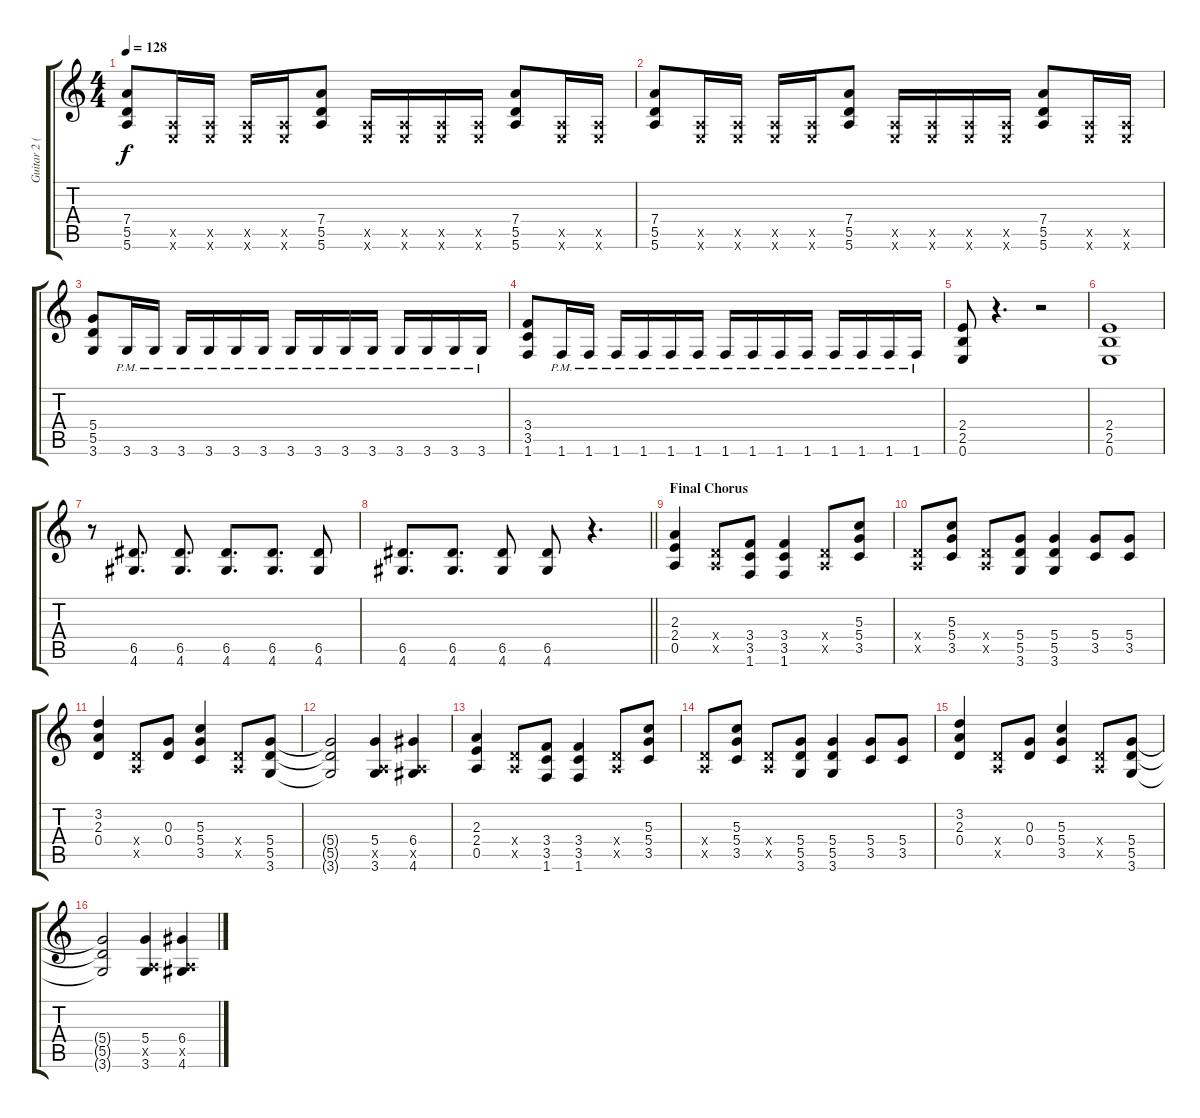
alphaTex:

\track ("Guitar 2 (Amen)" "Guitar 2 (") {instrument overdrivenguitar}
\staff {score tabs}
\tuning (E4 B3 G3 D3 A2 E2) {hide}
\ts (4 4)
\tempo 128
\clef g2
\ks c
(7.4 5.5 5.6).8{dy f} (0.5{x} 0.6{x}).16 (0.5{x} 0.6{x}).16 (0.5{x} 0.6{x}).16 (0.5{x} 0.6{x}).16 (7.4 5.5 5.6).8 (0.5{x} 0.6{x}).16 (0.5{x} 0.6{x}).16 (0.5{x} 0.6{x}).16 (0.5{x} 0.6{x}).16 (7.4 5.5 5.6).8 (0.5{x} 0.6{x}).16 (0.5{x} 0.6{x}).16 |
(7.4 5.5 5.6).8 (0.5{x} 0.6{x}).16 (0.5{x} 0.6{x}).16 (0.5{x} 0.6{x}).16 (0.5{x} 0.6{x}).16 (7.4 5.5 5.6).8 (0.5{x} 0.6{x}).16 (0.5{x} 0.6{x}).16 (0.5{x} 0.6{x}).16 (0.5{x} 0.6{x}).16 (7.4 5.5 5.6).8 (0.5{x} 0.6{x}).16 (0.5{x} 0.6{x}).16 |
(5.4 5.5 3.6).8 3.6{pm}.16 3.6{pm}.16 3.6{pm}.16 3.6{pm}.16 3.6{pm}.16 3.6{pm}.16 3.6{pm}.16 3.6{pm}.16 3.6{pm}.16 3.6{pm}.16 3.6{pm}.16 3.6{pm}.16 3.6{pm}.16 3.6{pm}.16 |
(3.4 3.5 1.6).8 1.6{pm}.16 1.6{pm}.16 1.6{pm}.16 1.6{pm}.16 1.6{pm}.16 1.6{pm}.16 1.6{pm}.16 1.6{pm}.16 1.6{pm}.16 1.6{pm}.16 1.6{pm}.16 1.6{pm}.16 1.6{pm}.16 1.6{pm}.16 |
(2.4 2.5 0.6).8 r.4{d} r.2 |
(2.4 2.5 0.6).1 |
r.8 (6.5 4.6).8{d} (6.5 4.6).8{d} (6.5 4.6).8{d} (6.5 4.6).8{d} (6.5 4.6).8 |
\barLineRight lightlight
(6.5 4.6).8{d} (6.5 4.6).8{d} (6.5 4.6).8 (6.5 4.6).8 r.4{d} |
\section ("" "Final Chorus")
(2.3 2.4 0.5).4 (0.4{x} 0.5{x}).8 (3.4 3.5 1.6).8 (3.4 3.5 1.6).4 (0.4{x} 0.5{x}).8 (5.3 5.4 3.5).8 |
(0.4{x} 0.5{x}).8 (5.3 5.4 3.5).8 (0.4{x} 0.5{x}).8 (5.4 5.5 3.6).8 (5.4 5.5 3.6).4 (5.4 3.5).8 (5.4 3.5).8 |
(3.2 2.3 0.4).4 (0.4{x} 0.5{x}).8 (0.3 0.4).8 (5.3 5.4 3.5).4 (0.4{x} 0.5{x}).8 (5.4 5.5 3.6).8 |
(5.4{t} 5.5{t} 3.6{t}).2 (5.4 0.5{x} 3.6).4 (6.4 0.5{x} 4.6).4 |
(2.3 2.4 0.5).4 (0.4{x} 0.5{x}).8 (3.4 3.5 1.6).8 (3.4 3.5 1.6).4 (0.4{x} 0.5{x}).8 (5.3 5.4 3.5).8 |
(0.4{x} 0.5{x}).8 (5.3 5.4 3.5).8 (0.4{x} 0.5{x}).8 (5.4 5.5 3.6).8 (5.4 5.5 3.6).4 (5.4 3.5).8 (5.4 3.5).8 |
(3.2 2.3 0.4).4 (0.4{x} 0.5{x}).8 (0.3 0.4).8 (5.3 5.4 3.5).4 (0.4{x} 0.5{x}).8 (5.4 5.5 3.6).8 |
(5.4{t} 5.5{t} 3.6{t}).2 (5.4 0.5{x} 3.6).4 (6.4 0.5{x} 4.6).4
